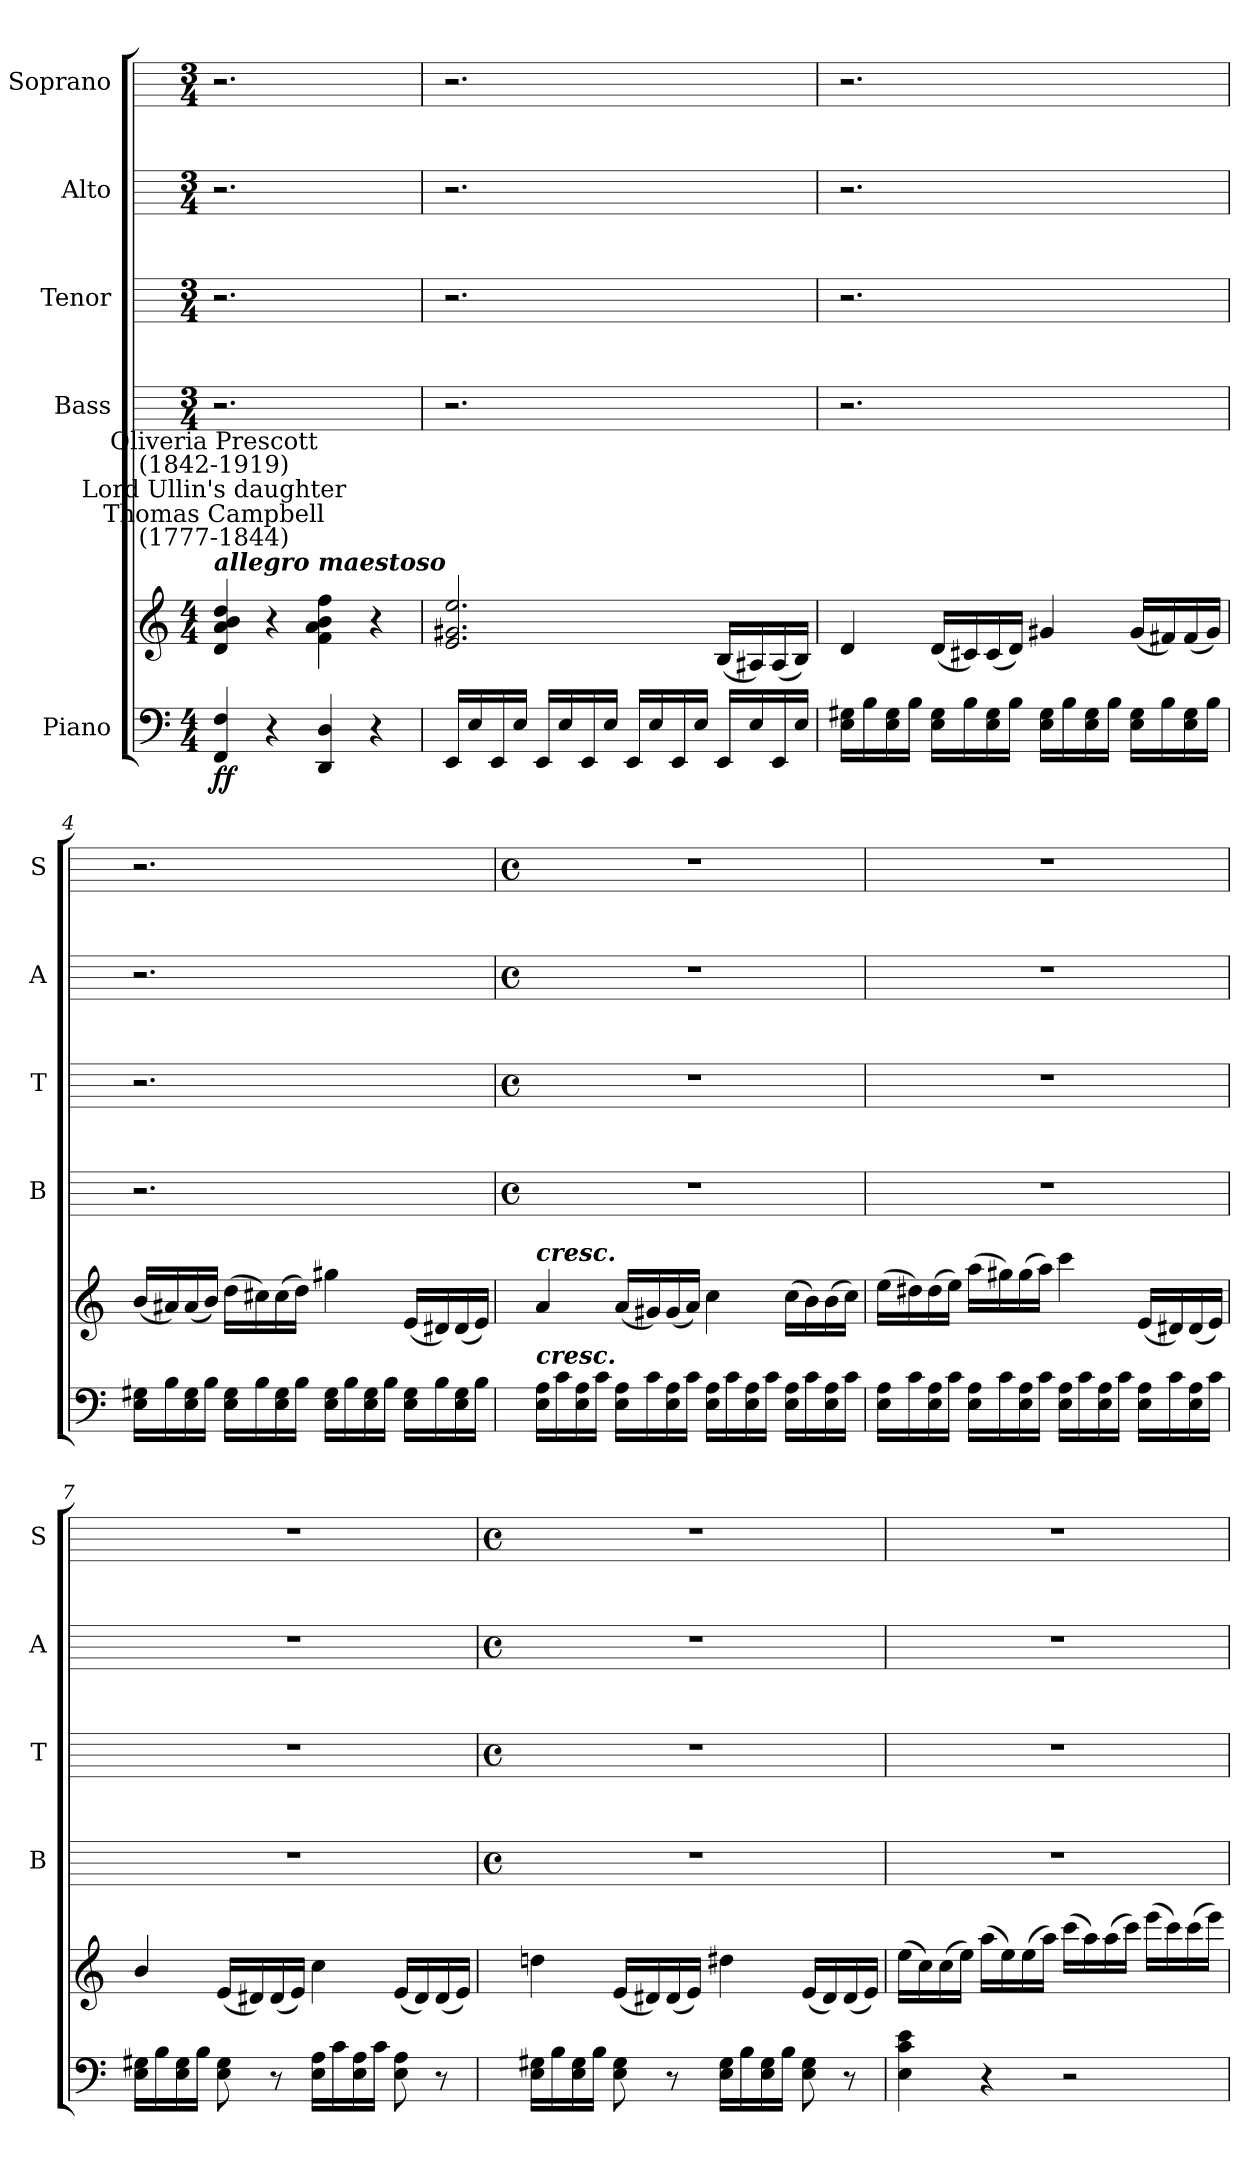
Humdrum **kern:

**kern	**kern	**dynam	**kern	**kern	**kern	**kern
*part5	*part5	*part5	*part4	*part3	*part2	*part1
*staff6	*staff5	*staff5/6	*staff4	*staff3	*staff2	*staff1
*I"Piano	*	*	*I"Bass	*I"Tenor	*I"Alto	*I"Soprano
*	*	*	*I'B	*I'T	*I'A	*I'S
*clefF4	*clefG2	*	*	*	*	*
*k[]	*k[]	*	*	*	*	*
*C:	*C:	*	*	*	*	*
*M4/4	*M4/4	*	*M3/4	*M3/4	*M3/4	*M3/4
*MM126	*MM126	*	*MM126	*MM126	*MM126	*MM126
=1	=1	=1	=1	=1	=1	=1
!	!LO:TX:a:Bi:t=allegro maestoso	!	!	!	!	!
!	!LO:TX:a:cj:t=Thomas Campbell\n(1777-1844)	!	!	!	!	!
!	!LO:TX:a:cj:t=Lord Ullin's daughter	!	!	!	!	!
!	!LO:TX:a:cj:t=Oliveria Prescott\n(1842-1919)	!	!	!	!	!
!	!	!LO:DY:b=2	!	!	!	!
!	!	!LO:DY:n=1:b	!	!	!	!
4FF 4F	4d 4a 4b 4dd	f f	2.r	2.r	2.r	2.r
4r	4r	.	.	.	.	.
4DD 4D	4f 4a 4b 4ff	.	.	.	.	.
4r	4r	.	4ryy	4ryy	4ryy	4ryy
=2	=2	=2	=2	=2	=2	=2
!	!	!LO:DY:b=2	!	!	!	!
!	!	!LO:DY:n=1:b	!	!	!	!
16EELL	2.e 2.g#X 2.ee	fp fp	2.r	2.r	2.r	2.r
16E	.	.	.	.	.	.
16EE	.	.	.	.	.	.
16EJJ	.	.	.	.	.	.
16EELL	.	.	.	.	.	.
16E	.	.	.	.	.	.
16EE	.	.	.	.	.	.
16EJJ	.	.	.	.	.	.
16EELL	.	.	.	.	.	.
16E	.	.	.	.	.	.
16EE	.	.	.	.	.	.
16EJJ	.	.	.	.	.	.
16EELL	(<16BLL	.	4ryy	4ryy	4ryy	4ryy
16E	16A#X)	.	.	.	.	.
16EE	(<16A#	.	.	.	.	.
16EJJ	16BJJ)	.	.	.	.	.
=3	=3	=3	=3	=3	=3	=3
16E 16G#XLL	4d	.	2.r	2.r	2.r	2.r
16B	.	.	.	.	.	.
16E 16G#	.	.	.	.	.	.
16BJJ	.	.	.	.	.	.
16E 16G#LL	(<16dLL	.	.	.	.	.
16B	16c#X)	.	.	.	.	.
16E 16G#	(<16c#	.	.	.	.	.
16BJJ	16dJJ)	.	.	.	.	.
16E 16G#LL	4g#X	.	.	.	.	.
16B	.	.	.	.	.	.
16E 16G#	.	.	.	.	.	.
16BJJ	.	.	.	.	.	.
16E 16G#LL	(<16g#LL	.	4ryy	4ryy	4ryy	4ryy
16B	16f#X)	.	.	.	.	.
16E 16G#	(<16f#	.	.	.	.	.
16BJJ	16g#JJ)	.	.	.	.	.
=4	=4	=4	=4	=4	=4	=4
16E 16G#XLL	(<16bLL	.	2.r	2.r	2.r	2.r
16B	16a#X)	.	.	.	.	.
16E 16G#	(<16a#	.	.	.	.	.
16BJJ	16bJJ)	.	.	.	.	.
16E 16G#LL	(>16ddLL	.	.	.	.	.
16B	16cc#X)	.	.	.	.	.
16E 16G#	(>16cc#	.	.	.	.	.
16BJJ	16ddJJ)	.	.	.	.	.
16E 16G#LL	4gg#X	.	.	.	.	.
16B	.	.	.	.	.	.
16E 16G#	.	.	.	.	.	.
16BJJ	.	.	.	.	.	.
16E 16G#LL	(<16eLL	.	4ryy	4ryy	4ryy	4ryy
16B	16d#X)	.	.	.	.	.
16E 16G#	(<16d#	.	.	.	.	.
16BJJ	16eJJ)	.	.	.	.	.
!!LO:LB:g=z
=5	=5	=5	=5	=5	=5	=5
*	*	*	*M4/4	*M4/4	*M4/4	*M4/4
*	*	*	*met(c)	*met(c)	*met(c)	*met(c)
!	!LO:TX:a:Bi:t=cresc.	!	!	!	!	!
!LO:TX:a:Bi:t=cresc.	!	!	!	!	!	!
16E 16ALL	4a	.	1r	1r	1r	1r
16c	.	.	.	.	.	.
16E 16A	.	.	.	.	.	.
16cJJ	.	.	.	.	.	.
16E 16ALL	(<16aLL	.	.	.	.	.
16c	16g#X)	.	.	.	.	.
16E 16A	(<16g#	.	.	.	.	.
16cJJ	16aJJ)	.	.	.	.	.
16E 16ALL	4cc	.	.	.	.	.
16c	.	.	.	.	.	.
16E 16A	.	.	.	.	.	.
16cJJ	.	.	.	.	.	.
16E 16ALL	(>16ccLL	.	.	.	.	.
16c	16b)	.	.	.	.	.
16E 16A	(>16b	.	.	.	.	.
16cJJ	16ccJJ)	.	.	.	.	.
=6	=6	=6	=6	=6	=6	=6
16E 16ALL	(>16eeLL	.	1r	1r	1r	1r
16c	16dd#X)	.	.	.	.	.
16E 16A	(>16dd#	.	.	.	.	.
16cJJ	16eeJJ)	.	.	.	.	.
16E 16ALL	(>16aaLL	.	.	.	.	.
16c	16gg#X)	.	.	.	.	.
16E 16A	(>16gg#	.	.	.	.	.
16cJJ	16aaJJ)	.	.	.	.	.
16E 16ALL	4ccc	.	.	.	.	.
16c	.	.	.	.	.	.
16E 16A	.	.	.	.	.	.
16cJJ	.	.	.	.	.	.
16E 16ALL	(<16eLL	.	.	.	.	.
16c	16d#X)	.	.	.	.	.
16E 16A	(<16d#	.	.	.	.	.
16cJJ	16eJJ)	.	.	.	.	.
=7	=7	=7	=7	=7	=7	=7
16E 16G#XLL	4b/	.	1r	1r	1r	1r
16B	.	.	.	.	.	.
16E 16G#	.	.	.	.	.	.
16BJJ	.	.	.	.	.	.
8E 8G#	(<16eLL	.	.	.	.	.
.	16d#X)	.	.	.	.	.
8r	(<16d#	.	.	.	.	.
.	16eJJ)	.	.	.	.	.
16E 16ALL	4cc	.	.	.	.	.
16c	.	.	.	.	.	.
16E 16A	.	.	.	.	.	.
16cJJ	.	.	.	.	.	.
8E 8A	(<16eLL	.	.	.	.	.
.	16d#)	.	.	.	.	.
8r	(<16d#	.	.	.	.	.
.	16eJJ)	.	.	.	.	.
!!LO:LB:g=z
=8	=8	=8	=8	=8	=8	=8
*	*	*	*M4/4	*M4/4	*M4/4	*M4/4
*	*	*	*met(c)	*met(c)	*met(c)	*met(c)
16E 16G#XLL	4ddn	.	1r	1r	1r	1r
16B	.	.	.	.	.	.
16E 16G#	.	.	.	.	.	.
16BJJ	.	.	.	.	.	.
8E 8G#	(<16eLL	.	.	.	.	.
.	16d#X)	.	.	.	.	.
8r	(<16d#	.	.	.	.	.
.	16eJJ)	.	.	.	.	.
16E 16G#LL	4dd#X	.	.	.	.	.
16B	.	.	.	.	.	.
16E 16G#	.	.	.	.	.	.
16BJJ	.	.	.	.	.	.
8E 8G#	(<16eLL	.	.	.	.	.
.	16d#)	.	.	.	.	.
8r	(<16d#	.	.	.	.	.
.	16eJJ)	.	.	.	.	.
=9	=9	=9	=9	=9	=9	=9
4E 4c 4e	(>16eeLL	.	1r	1r	1r	1r
.	16cc)	.	.	.	.	.
.	(>16cc	.	.	.	.	.
.	16eeJJ)	.	.	.	.	.
4r	(16aaLL	.	.	.	.	.
.	16ee)	.	.	.	.	.
.	(16ee	.	.	.	.	.
.	16aaJJ)	.	.	.	.	.
2r	(>16cccLL	.	.	.	.	.
.	16aa)	.	.	.	.	.
.	(>16aa	.	.	.	.	.
.	16cccJJ)	.	.	.	.	.
.	(>16eeeLL	.	.	.	.	.
.	16ccc)	.	.	.	.	.
.	(>16ccc	.	.	.	.	.
.	16eeeJJ)	.	.	.	.	.
=	=	=	=	=	=	=
*-	*-	*-	*-	*-	*-	*-
